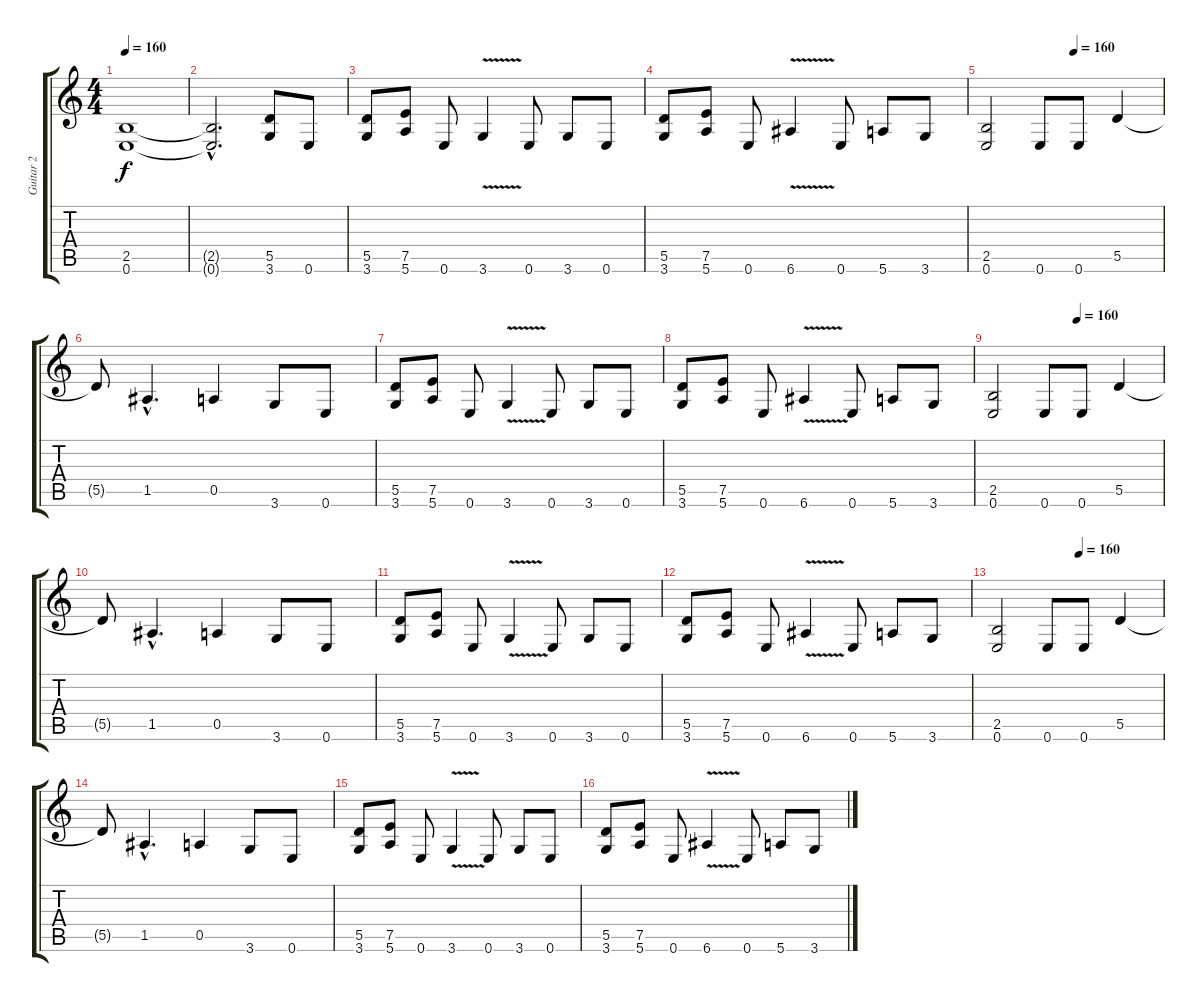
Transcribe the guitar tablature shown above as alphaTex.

\track ("Guitar 2" "Guitar 2") {instrument distortionguitar}
\staff {score tabs}
\tuning (E4 B3 G3 D3 A2 E2) {hide}
\ts (4 4)
\tempo 160
\clef g2
\ks c
(2.5 0.6).1{dy f} |
(2.5{hac t} 0.6{hac t}).2{d} (5.5 3.6).8 0.6.8 |
(5.5 3.6).8 (7.5 5.6).8 0.6.8 3.6{v}.4 0.6.8 3.6.8 0.6.8 |
(5.5 3.6).8 (7.5 5.6).8 0.6.8 6.6{v}.4 0.6.8 5.6.8 3.6.8 |
\tempo (160 0.5)
(2.5 0.6).2 0.6.8 0.6.8 5.5.4 |
5.5{t}.8 1.5{hac}.4{d} 0.5.4 3.6.8 0.6.8 |
(5.5 3.6).8 (7.5 5.6).8 0.6.8 3.6{v}.4 0.6.8 3.6.8 0.6.8 |
(5.5 3.6).8 (7.5 5.6).8 0.6.8 6.6{v}.4 0.6.8 5.6.8 3.6.8 |
\tempo (160 0.5)
(2.5 0.6).2 0.6.8 0.6.8 5.5.4 |
5.5{t}.8 1.5{hac}.4{d} 0.5.4 3.6.8 0.6.8 |
(5.5 3.6).8 (7.5 5.6).8 0.6.8 3.6{v}.4 0.6.8 3.6.8 0.6.8 |
(5.5 3.6).8 (7.5 5.6).8 0.6.8 6.6{v}.4 0.6.8 5.6.8 3.6.8 |
\tempo (160 0.5)
(2.5 0.6).2 0.6.8 0.6.8 5.5.4 |
5.5{t}.8 1.5{hac}.4{d} 0.5.4 3.6.8 0.6.8 |
(5.5 3.6).8 (7.5 5.6).8 0.6.8 3.6{v}.4 0.6.8 3.6.8 0.6.8 |
(5.5 3.6).8 (7.5 5.6).8 0.6.8 6.6{v}.4 0.6.8 5.6.8 3.6.8
